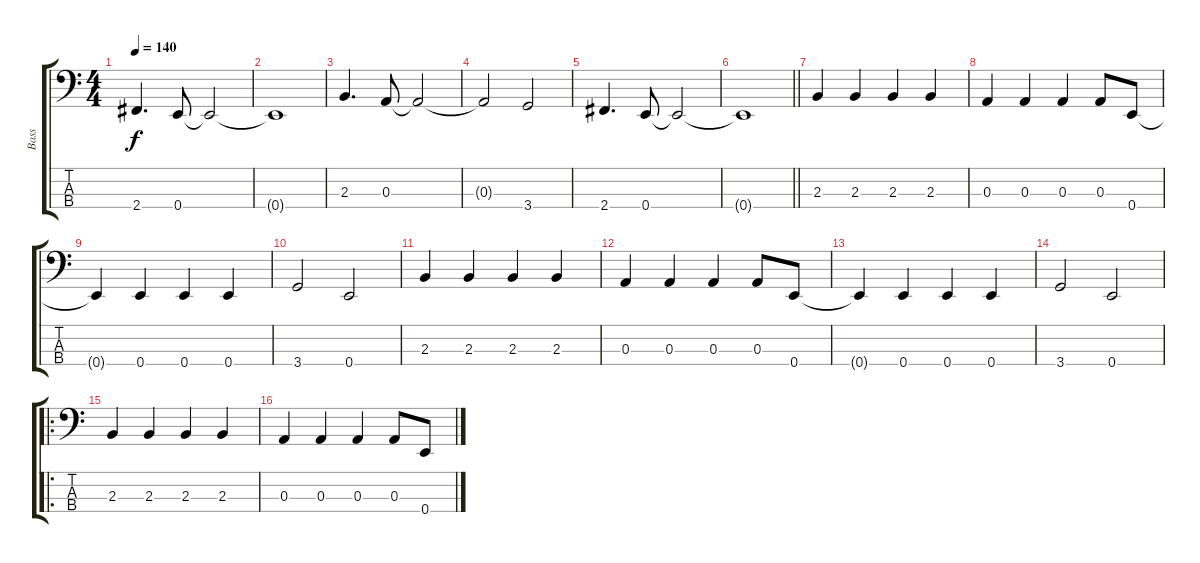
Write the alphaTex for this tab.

\track ("Bass" "Bass") {instrument electricbassfinger}
\staff {score tabs}
\tuning (G2 D2 A1 E1) {hide}
\ts (4 4)
\tempo 140
\clef f4
\ks c
2.4.4{d dy f} 0.4.8 0.4{t}.2 |
0.4{t}.1 |
2.3.4{d} 0.3.8 0.3{t}.2 |
0.3{t}.2 3.4.2 |
2.4.4{d} 0.4.8 0.4{t}.2 |
\barLineRight lightlight
0.4{t}.1 |
2.3.4 2.3.4 2.3.4 2.3.4 |
0.3.4 0.3.4 0.3.4 0.3.8 0.4.8 |
0.4{t}.4 0.4.4 0.4.4 0.4.4 |
3.4.2 0.4.2 |
2.3.4 2.3.4 2.3.4 2.3.4 |
0.3.4 0.3.4 0.3.4 0.3.8 0.4.8 |
0.4{t}.4 0.4.4 0.4.4 0.4.4 |
3.4.2 0.4.2 |
\ro
2.3.4 2.3.4 2.3.4 2.3.4 |
0.3.4 0.3.4 0.3.4 0.3.8 0.4.8
